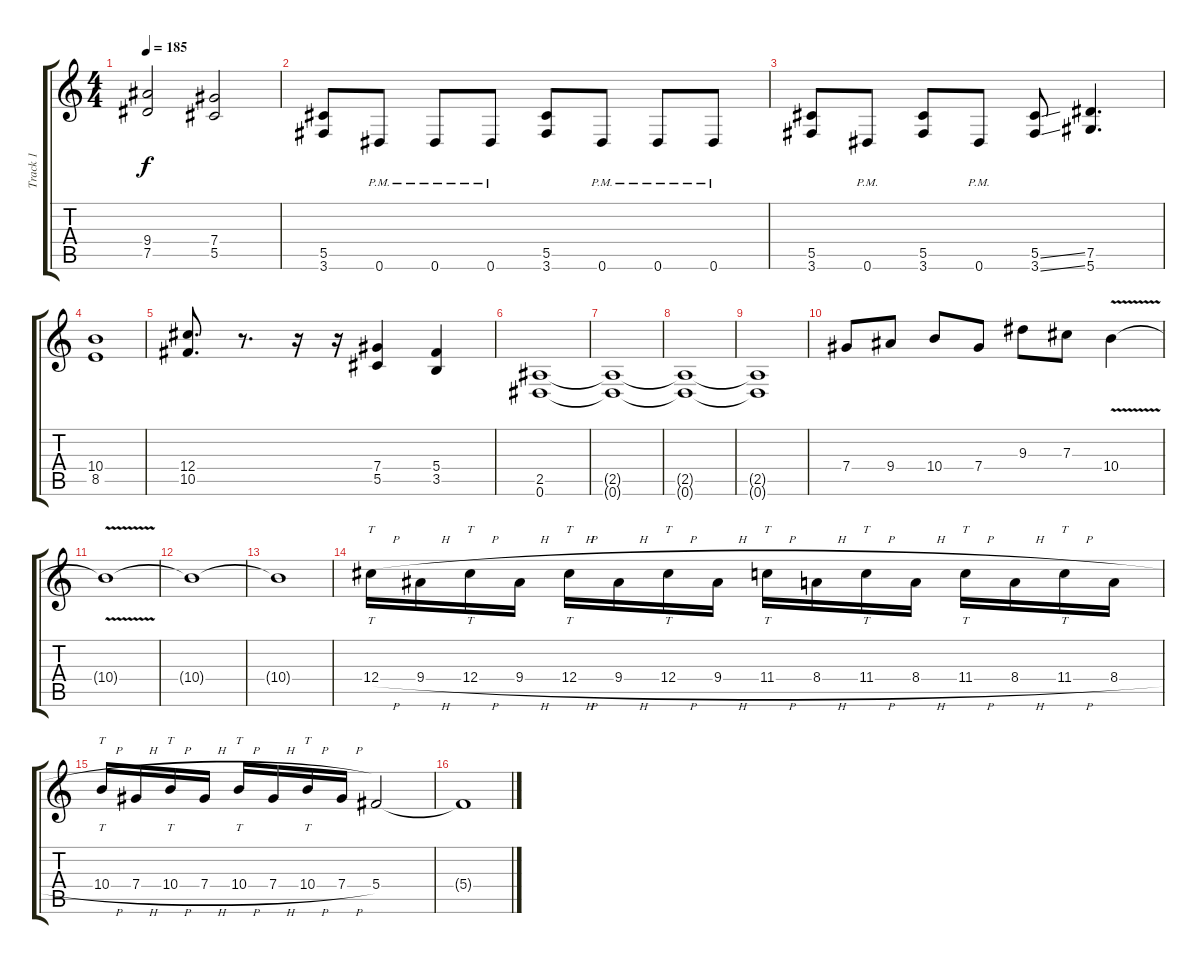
\track ("Track 1" "Track 1") {instrument distortionguitar}
\staff {score tabs}
\tuning (Eb4 Bb3 Gb3 Db3 Ab2 Eb2) {hide}
\ts (4 4)
\tempo 185
\clef g2
\ks c
(9.4 7.5).2{dy f} (7.4 5.5).2 |
(5.5 3.6).8 0.6{pm}.8 0.6{pm}.8 0.6{pm}.8 (5.5 3.6).8 0.6{pm}.8 0.6{pm}.8 0.6{pm}.8 |
(5.5 3.6).8 0.6{pm}.8 (5.5 3.6).8 0.6{pm}.8 (5.5{ss} 3.6{ss}).8 (7.5 5.6).4{d} |
(10.4 8.5).1 |
(12.4 10.5).8{d} r.8{d} r.16 r.16 (7.4 5.5).4 (5.4 3.5).4 |
(2.5 0.6).1 |
(2.5{t} 0.6{t}).1 |
(2.5{t} 0.6{t}).1 |
(2.5{t} 0.6{t}).1 |
7.4.8 9.4.8 10.4.8 7.4.8 9.3.8 7.3.8 10.4{v}.4 |
10.4{t}.1 |
10.4{t}.1 |
10.4{t}.1 |
12.4{h}.16{tt} 9.4{h}.16 12.4{h}.16{tt} 9.4{h}.16 12.4{h}.16{tt} 9.4{h}.16 12.4{h}.16{tt} 9.4{h}.16 11.4{h}.16{tt} 8.4{h}.16 11.4{h}.16{tt} 8.4{h}.16 11.4{h}.16{tt} 8.4{h}.16 11.4{h}.16{tt} 8.4{h}.16 |
10.4{h}.16{tt} 7.4{h}.16 10.4{h}.16{tt} 7.4{h}.16 10.4{h}.16{tt} 7.4{h}.16 10.4{h}.16{tt} 7.4{h}.16 5.4.2 |
5.4{t}.1
